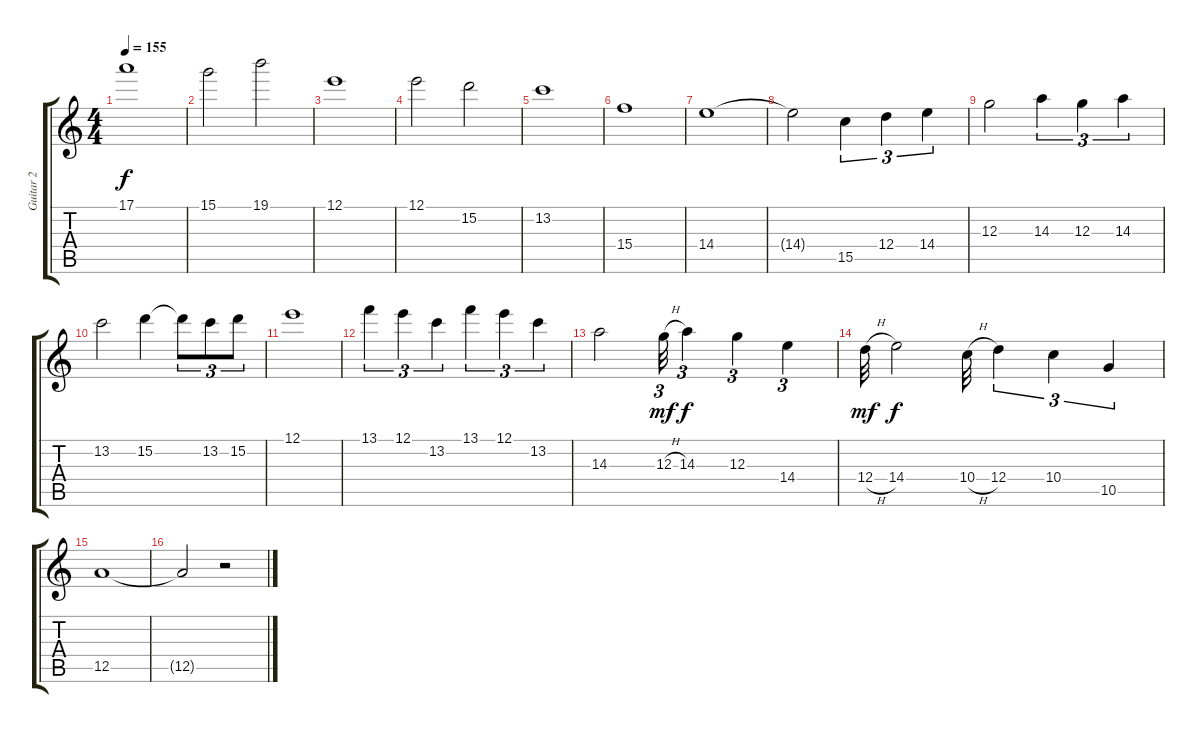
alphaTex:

\track ("Guitar 2" "Guitar 2") {instrument distortionguitar}
\staff {score tabs}
\tuning (E4 B3 G3 D3 A2 E2) {hide}
\ts (4 4)
\tempo 155
\clef g2
\ks c
17.1.1{dy f} |
15.1.2 19.1.2 |
12.1.1 |
12.1.2 15.2.2 |
13.2.1 |
15.4.1 |
14.4.1 |
14.4{t}.2 15.5.4{tu (3 2)} 12.4.4{tu (3 2)} 14.4.4{tu (3 2)} |
12.3.2 14.3.4{tu (3 2)} 12.3.4{tu (3 2)} 14.3.4{tu (3 2)} |
13.2.2 15.2.4 15.2{t}.8{tu (3 2)} 13.2.8{tu (3 2)} 15.2.8{tu (3 2)} |
12.1.1 |
13.1.4{tu (3 2)} 12.1.4{tu (3 2)} 13.2.4{tu (3 2)} 13.1.4{tu (3 2)} 12.1.4{tu (3 2)} 13.2.4{tu (3 2)} |
14.3.2 12.3{h}.32{tu (3 2) dy mf} 14.3.4{tu (3 2) dy f} 12.3.4{tu (3 2)} 14.4.4{tu (3 2)} |
12.4{h}.32{dy mf} 14.4.2{dy f} 10.4{h}.32 12.4.4{tu (3 2)} 10.4.4{tu (3 2)} 10.5.4{tu (3 2)} |
12.5.1 |
12.5{t}.2 r.2
